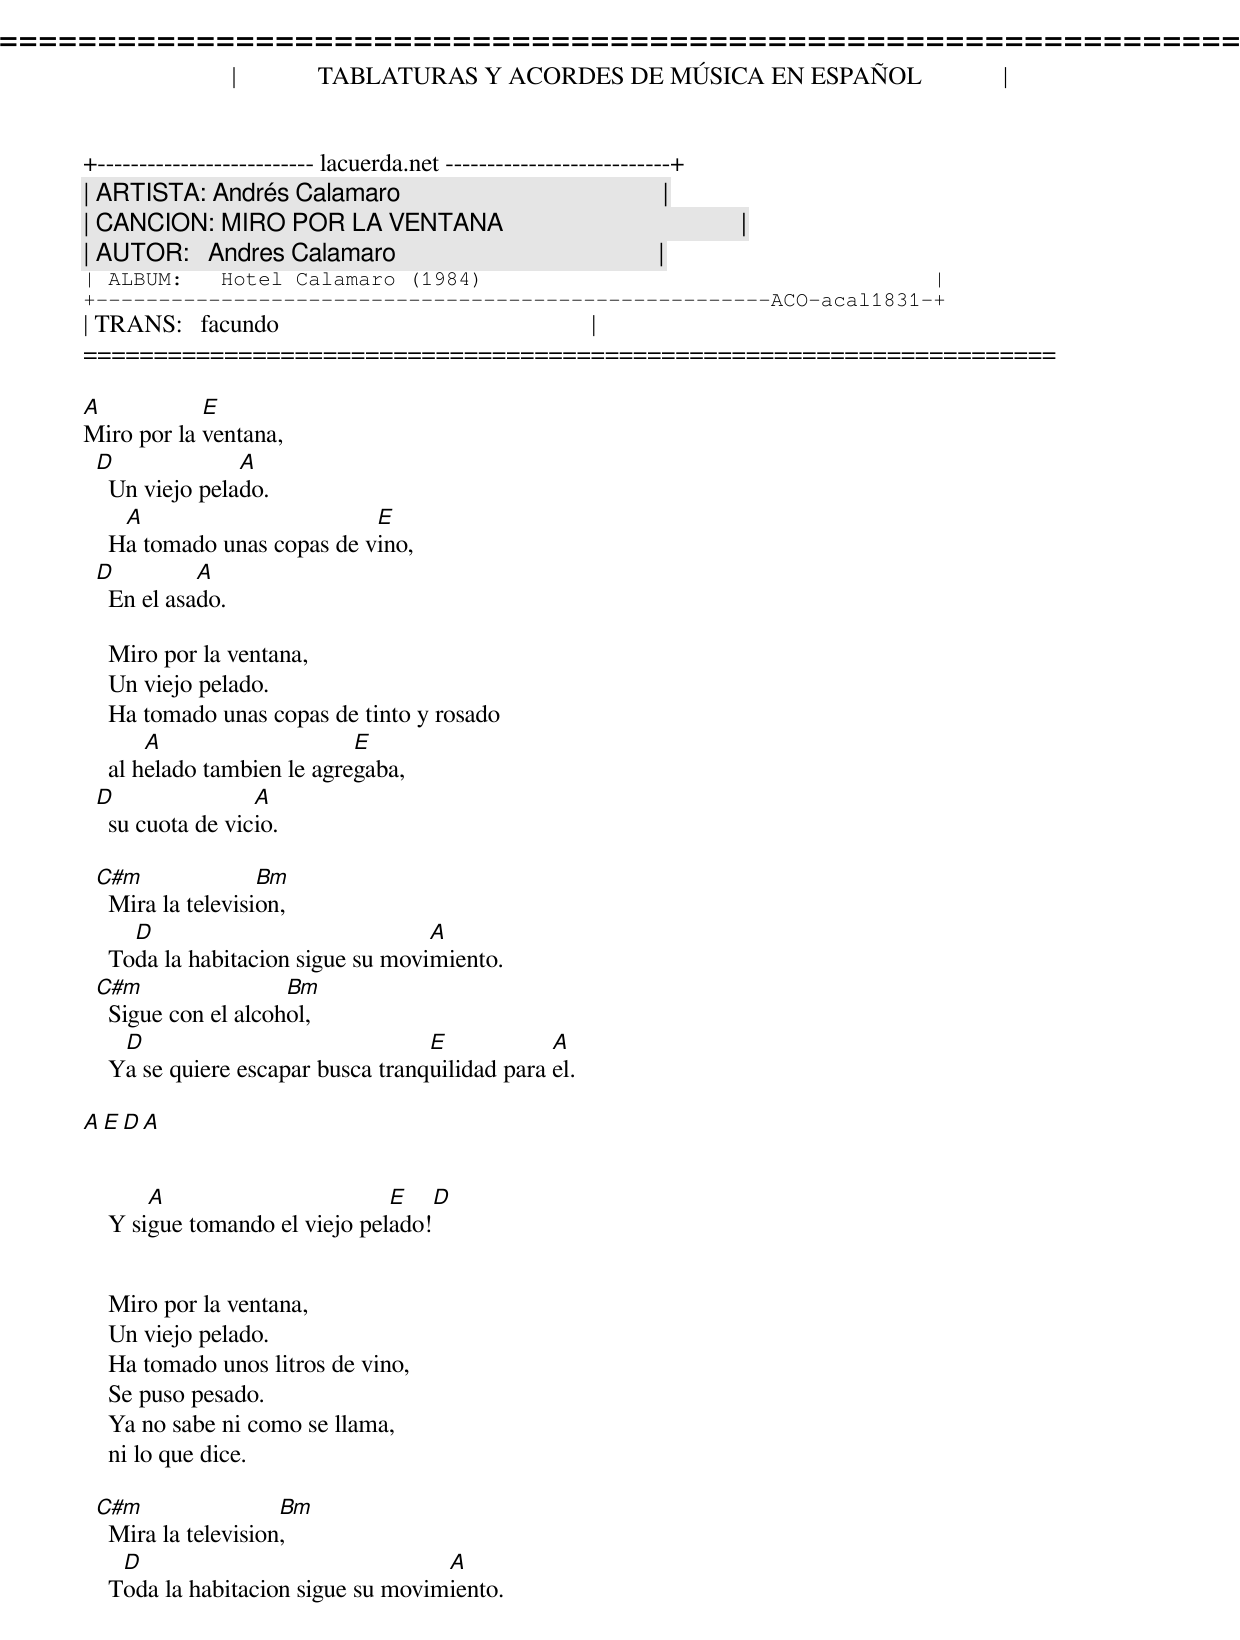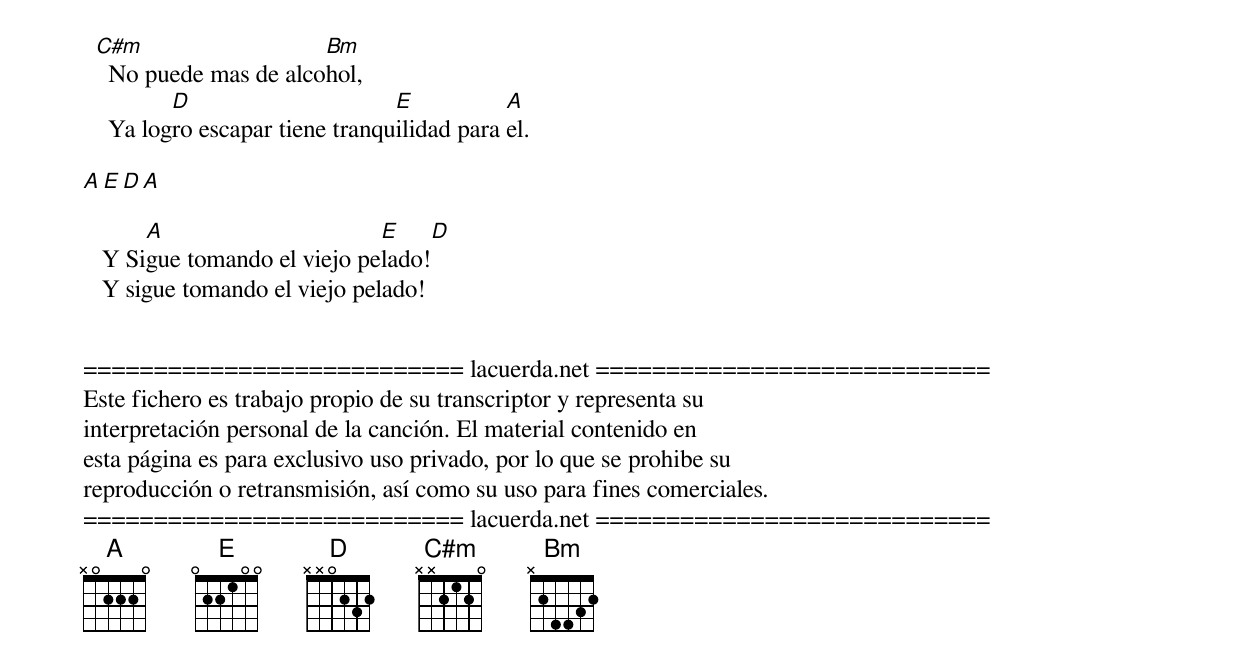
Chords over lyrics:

=====================================================================
|             TABLATURAS Y ACORDES DE MÚSICA EN ESPAÑOL             |
+-------------------------- lacuerda.net ---------------------------+
| ARTISTA: Andrés Calamaro                                          |
| CANCION: MIRO POR LA VENTANA                                      |
| AUTOR:   Andres Calamaro                                          |
| ALBUM:   Hotel Calamaro (1984)                                    |
+------------------------------------------------------ACO-acal1831-+
| TRANS:   facundo                                                  |
=====================================================================

A           E
Miro por la ventana,
  D              A
    Un viejo pelado.
     A                       E
    Ha tomado unas copas de vino,
  D          A
    En el asado.

    Miro por la ventana,
    Un viejo pelado.
    Ha tomado unas copas de tinto y rosado
        A                    E
    al helado tambien le agregaba,
  D                A
    su cuota de vicio.

  C#m               Bm
    Mira la television,
      D                             A
    Toda la habitacion sigue su movimiento.
  C#m                 Bm
    Sigue con el alcohol,
     D                              E            A
    Ya se quiere escapar busca tranquilidad para el.

    A E D A


        A                       E       D
    Y sigue tomando el viejo pelado!


    Miro por la ventana,
    Un viejo pelado.
    Ha tomado unos litros de vino,
    Se puso pesado.
    Ya no sabe ni como se llama,
    ni lo que dice.

  C#m                 Bm
    Mira la television,
     D                               A
    Toda la habitacion sigue su movimiento.
  C#m                   Bm
    No puede mas de alcohol,
          D                      E           A
    Ya logro escapar tiene tranquilidad para el.

    A E D A

       A                      E        D
   Y Sigue tomando el viejo pelado!
   Y sigue tomando el viejo pelado!


=========================== lacuerda.net ============================
Este fichero es trabajo propio de su transcriptor y representa su
interpretación personal de la canción. El material contenido en
esta página es para exclusivo uso privado, por lo que se prohibe su
reproducción o retransmisión, así como su uso para fines comerciales.
=========================== lacuerda.net ============================
